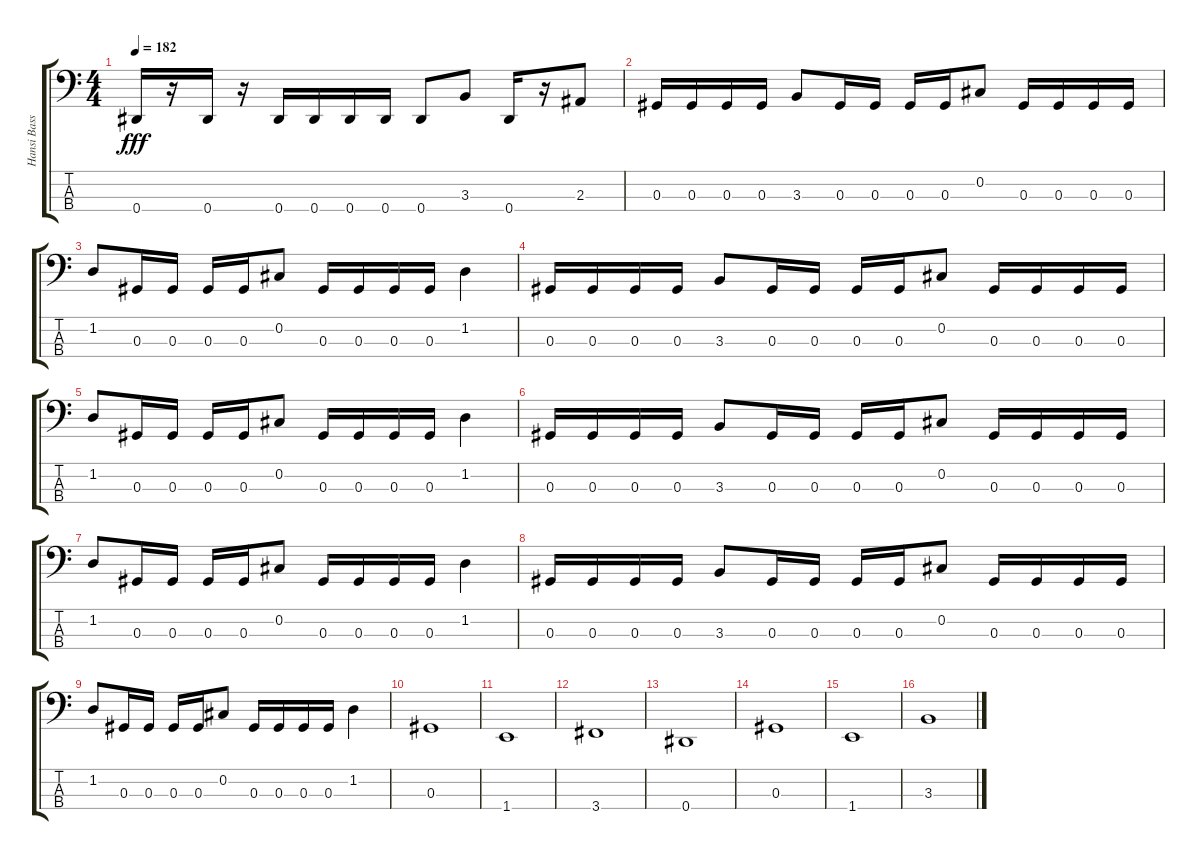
\track ("Hansi Bass" "Hansi Bass") {instrument electricbasspick}
\staff {score tabs}
\tuning (Gb2 Db2 Ab1 Eb1) {hide}
\ts (4 4)
\tempo 182
\clef f4
\ks c
0.4.16{dy fff} r.16 0.4.16 r.16 0.4.16 0.4.16 0.4.16 0.4.16 0.4.8 3.3.8 0.4.16 r.16 2.3.8 |
0.3.16 0.3.16 0.3.16 0.3.16 3.3.8 0.3.16 0.3.16 0.3.16 0.3.16 0.2.8 0.3.16 0.3.16 0.3.16 0.3.16 |
1.2.8 0.3.16 0.3.16 0.3.16 0.3.16 0.2.8 0.3.16 0.3.16 0.3.16 0.3.16 1.2.4 |
0.3.16 0.3.16 0.3.16 0.3.16 3.3.8 0.3.16 0.3.16 0.3.16 0.3.16 0.2.8 0.3.16 0.3.16 0.3.16 0.3.16 |
1.2.8 0.3.16 0.3.16 0.3.16 0.3.16 0.2.8 0.3.16 0.3.16 0.3.16 0.3.16 1.2.4 |
0.3.16 0.3.16 0.3.16 0.3.16 3.3.8 0.3.16 0.3.16 0.3.16 0.3.16 0.2.8 0.3.16 0.3.16 0.3.16 0.3.16 |
1.2.8 0.3.16 0.3.16 0.3.16 0.3.16 0.2.8 0.3.16 0.3.16 0.3.16 0.3.16 1.2.4 |
0.3.16 0.3.16 0.3.16 0.3.16 3.3.8 0.3.16 0.3.16 0.3.16 0.3.16 0.2.8 0.3.16 0.3.16 0.3.16 0.3.16 |
1.2.8 0.3.16 0.3.16 0.3.16 0.3.16 0.2.8 0.3.16 0.3.16 0.3.16 0.3.16 1.2.4 |
0.3.1 |
1.4.1 |
3.4.1 |
0.4.1 |
0.3.1 |
1.4.1 |
3.3.1
